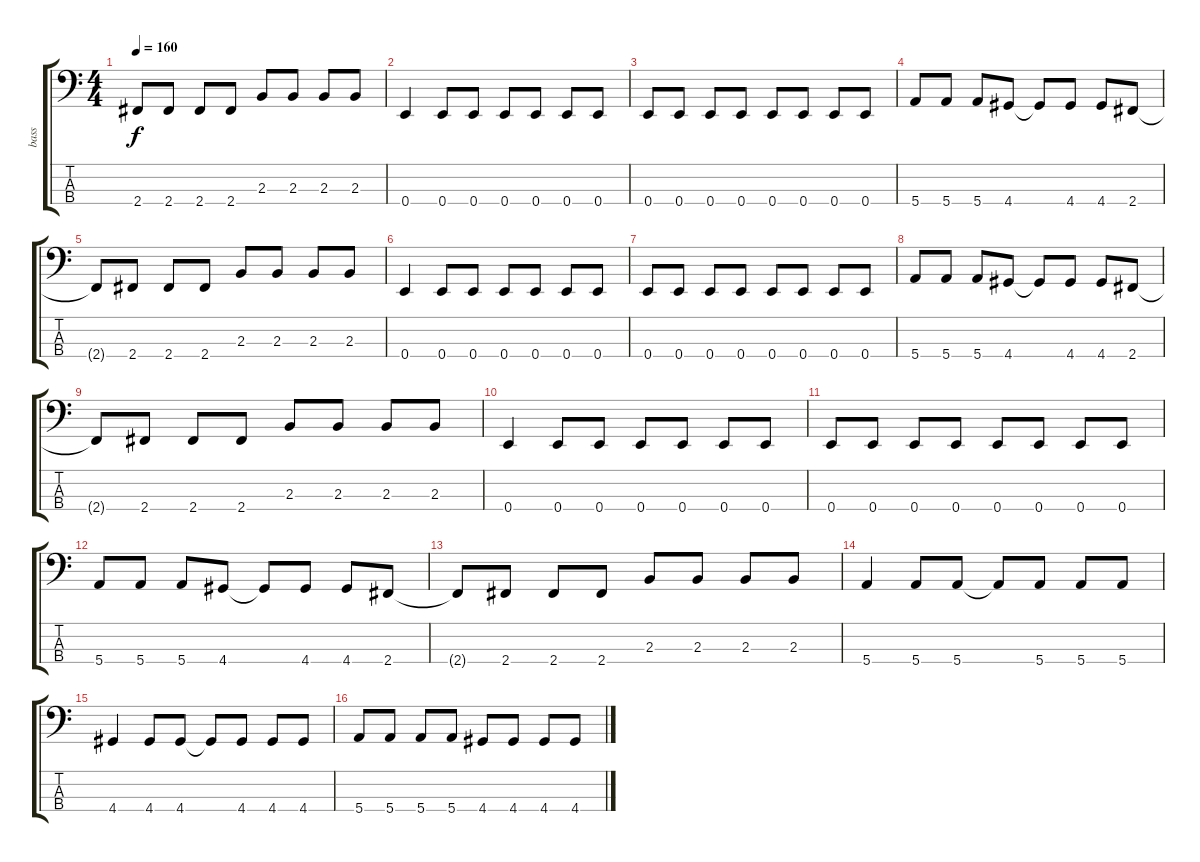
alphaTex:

\track ("bass" "bass") {instrument electricbasspick}
\staff {score tabs}
\tuning (G2 D2 A1 E1) {hide}
\ts (4 4)
\tempo 160
\clef f4
\ks c
2.4{t}.8{dy f} 2.4.8 2.4.8 2.4.8 2.3.8 2.3.8 2.3.8 2.3.8 |
0.4.4 0.4.8 0.4.8 0.4.8 0.4.8 0.4.8 0.4.8 |
0.4.8 0.4.8 0.4.8 0.4.8 0.4.8 0.4.8 0.4.8 0.4.8 |
5.4.8 5.4.8 5.4.8 4.4.8 4.4{t}.8 4.4.8 4.4.8 2.4.8 |
2.4{t}.8 2.4.8 2.4.8 2.4.8 2.3.8 2.3.8 2.3.8 2.3.8 |
0.4.4 0.4.8 0.4.8 0.4.8 0.4.8 0.4.8 0.4.8 |
0.4.8 0.4.8 0.4.8 0.4.8 0.4.8 0.4.8 0.4.8 0.4.8 |
5.4.8 5.4.8 5.4.8 4.4.8 4.4{t}.8 4.4.8 4.4.8 2.4.8 |
2.4{t}.8 2.4.8 2.4.8 2.4.8 2.3.8 2.3.8 2.3.8 2.3.8 |
0.4.4 0.4.8 0.4.8 0.4.8 0.4.8 0.4.8 0.4.8 |
0.4.8 0.4.8 0.4.8 0.4.8 0.4.8 0.4.8 0.4.8 0.4.8 |
5.4.8 5.4.8 5.4.8 4.4.8 4.4{t}.8 4.4.8 4.4.8 2.4.8 |
2.4{t}.8 2.4.8 2.4.8 2.4.8 2.3.8 2.3.8 2.3.8 2.3.8 |
5.4.4 5.4.8 5.4.8 5.4{t}.8 5.4.8 5.4.8 5.4.8 |
4.4.4 4.4.8 4.4.8 4.4{t}.8 4.4.8 4.4.8 4.4.8 |
5.4.8 5.4.8 5.4.8 5.4.8 4.4.8 4.4.8 4.4.8 4.4.8
